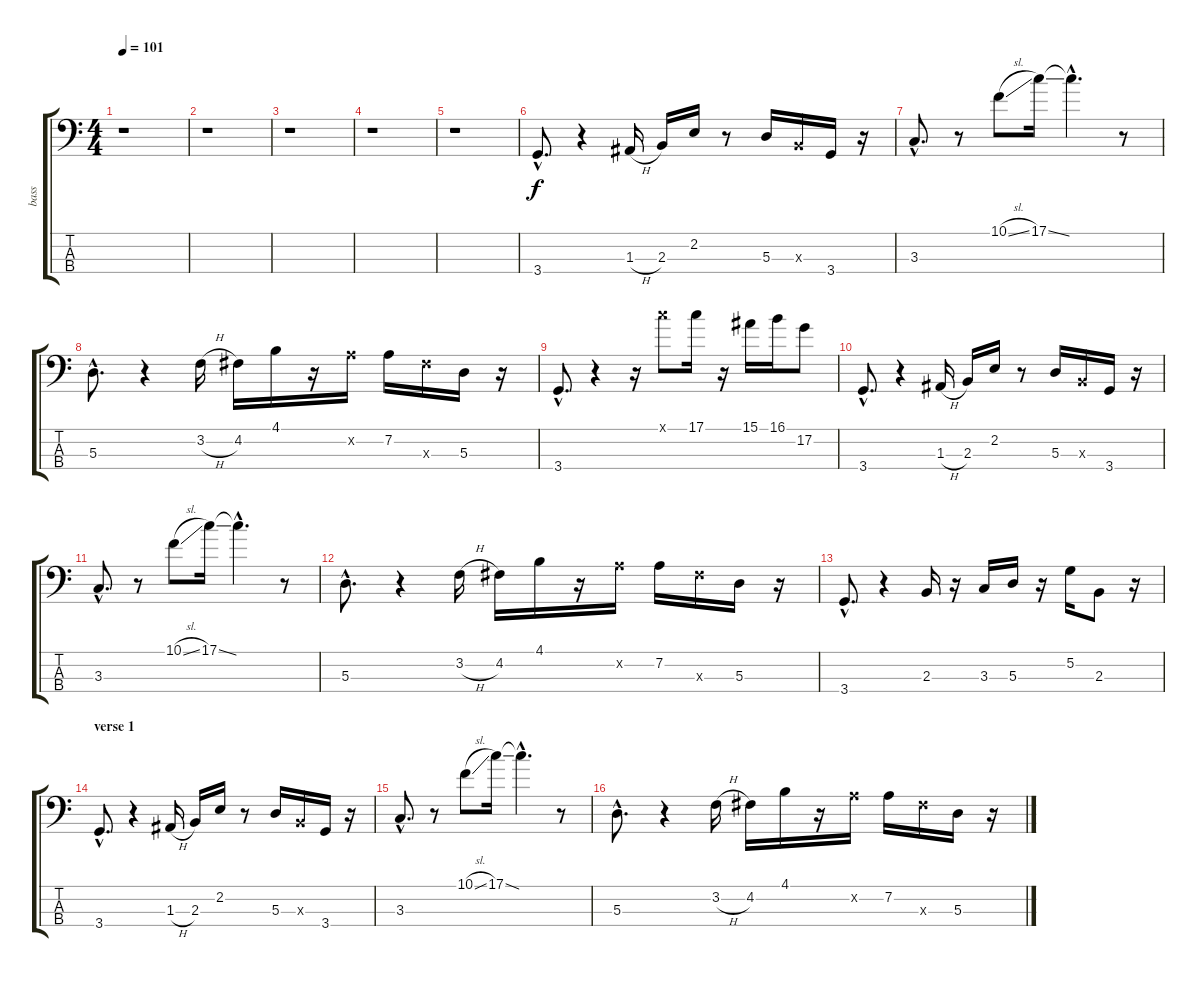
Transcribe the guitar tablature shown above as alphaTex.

\track ("bass" "bass") {instrument electricbassfinger}
\staff {score tabs}
\tuning (G2 D2 A1 E1) {hide}
\ts (4 4)
\tempo 101
\clef f4
\ks c
r.1{dy f instrument electricbassfinger} |
r.1 |
r.1 |
r.1 |
r.1 |
3.4{hac}.8{d} r.4 1.3{h}.16 2.3.16 2.2.16 r.8 5.3.16 2.3{x}.16 3.4.16 r.16 |
3.3{hac}.8{d} r.8 10.1{sl}.8 17.1{ss}.16 17.1{hac t}.4{d} r.8 |
5.3{hac}.8{d} r.4 3.2{h}.16 4.2.16 4.1.16 r.16 7.2{x}.16 7.2.16 9.3{x}.16 5.3.16 r.16 |
3.4{hac}.8{d} r.4 r.16 17.1{x}.8 17.1.16 r.16 15.1.16 16.1.16 17.2.8 |
3.4{hac}.8{d} r.4 1.3{h}.16 2.3.16 2.2.16 r.8 5.3.16 2.3{x}.16 3.4.16 r.16 |
3.3{hac}.8{d} r.8 10.1{sl}.8 17.1{ss}.16 17.1{hac t}.4{d} r.8 |
5.3{hac}.8{d} r.4 3.2{h}.16 4.2.16 4.1.16 r.16 7.2{x}.16 7.2.16 9.3{x}.16 5.3.16 r.16 |
3.4{hac}.8{d} r.4 2.3.16 r.16 3.3.16 5.3.16 r.16 5.2.16 2.3.8 r.16 |
\section ("" "verse 1")
3.4{hac}.8{d} r.4 1.3{h}.16 2.3.16 2.2.16 r.8 5.3.16 2.3{x}.16 3.4.16 r.16 |
3.3{hac}.8{d} r.8 10.1{sl}.8 17.1{ss}.16 17.1{hac t}.4{d} r.8 |
5.3{hac}.8{d} r.4 3.2{h}.16 4.2.16 4.1.16 r.16 7.2{x}.16 7.2.16 9.3{x}.16 5.3.16 r.16
